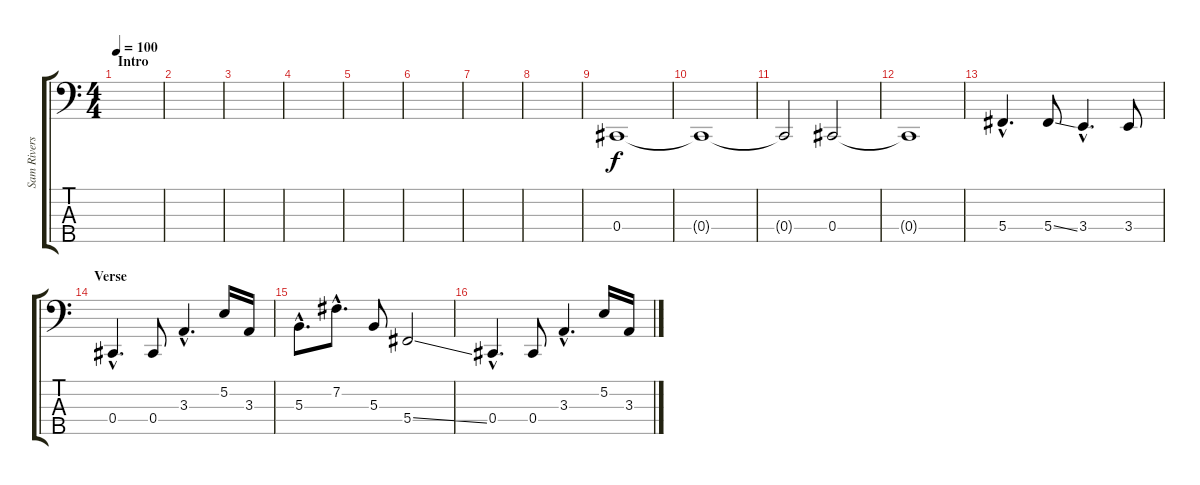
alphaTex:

\track ("Sam Rivers - Bass" "Sam Rivers") {instrument electricbassfinger}
\staff {score tabs}
\tuning (E2 B1 Gb1 Db1 Bb0) {hide}
\ts (4 4)
\section ("" "Intro")
\tempo 100
\clef f4
\ks c
|
|
|
|
|
|
|
|
0.4.1 |
0.4{t}.1 |
0.4{t}.2 0.4.2 |
0.4{t}.1 |
5.4{hac}.4{d} 5.4{ss}.8 3.4{hac}.4{d} 3.4.8 |
\section ("" "Verse")
0.4{hac}.4{d} 0.4.8 3.3{hac}.4{d} 5.2.16 3.3.16 |
5.3{hac}.8{d} 7.2{hac}.8{d} 5.3.8 5.4{ss}.2 |
0.4{hac}.4{d} 0.4.8 3.3{hac}.4{d} 5.2.16 3.3.16
